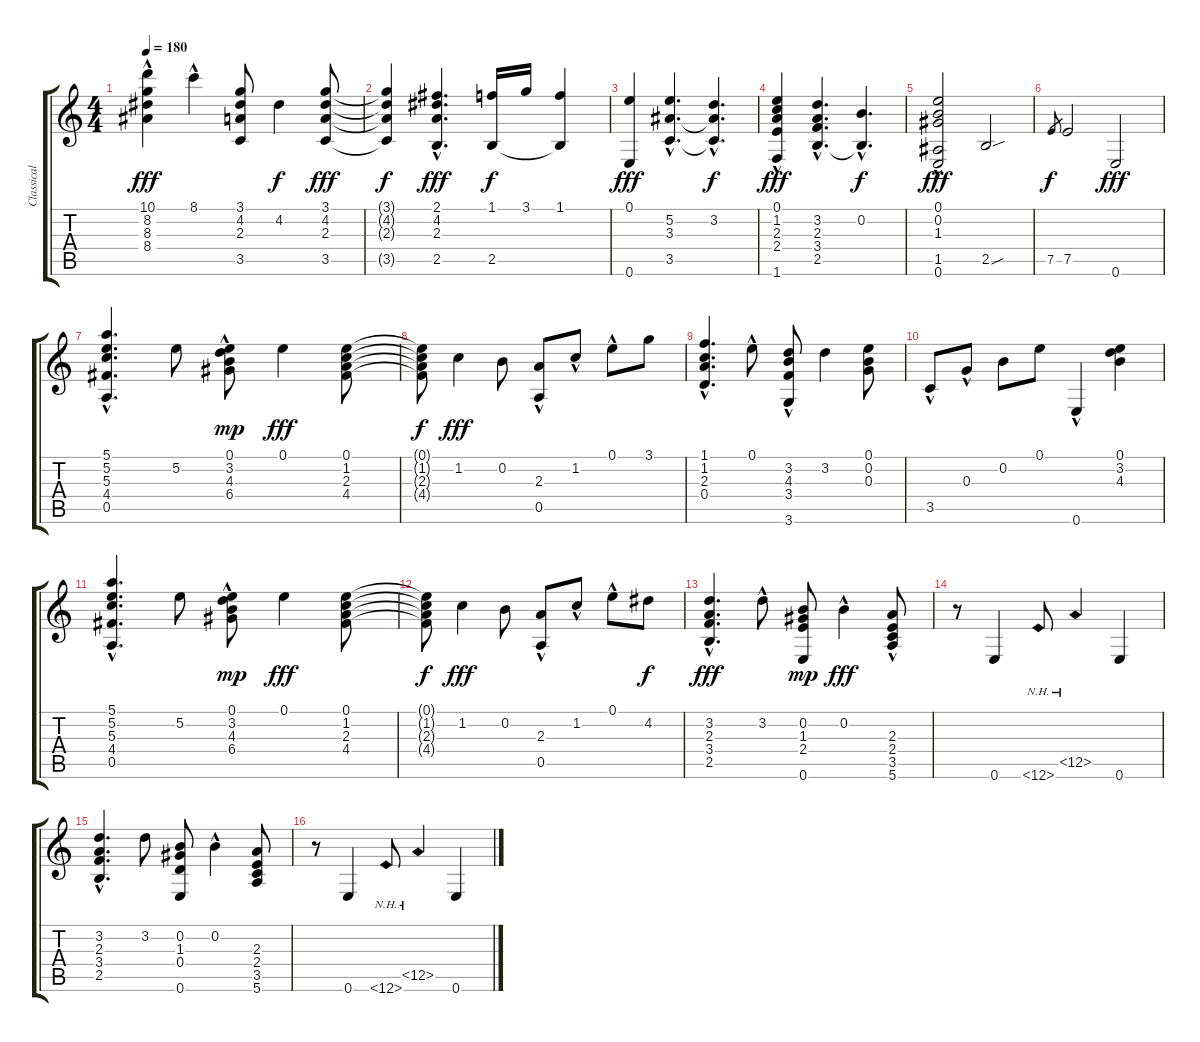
\track ("Classical Guitar" "Classical ") {instrument acousticguitarnylon}
\staff {score tabs}
\tuning (E4 B3 G3 D3 A2 E2) {hide}
\ts (4 4)
\tempo 180
\clef g2
\ks c
(10.1 8.2 8.3{hac} 8.4{hac}).4{dy fff} 8.1{hac}.4 (3.1 4.2 2.3 3.5).8 4.2.4{dy f} (3.1 4.2 2.3 3.5).8{dy fff} |
(3.1{t} 4.2{t} 2.3{t} 3.5{t}).4{dy f} (2.1{hac} 4.2{hac} 2.3{hac} 2.5{hac}).4{d dy fff} (1.1 2.5).16{dy f} 3.1.16 (1.1 2.5{t}).4 |
(0.1 0.6).4{dy fff} (5.2{hac} 3.3 3.5{hac}).4{d} (3.2{hac} 3.3{hac t} 3.5{hac t}).4{d dy f} |
(0.1 1.2{hac} 2.3 2.4{hac} 1.6{hac}).4{dy fff} (3.2{hac} 2.3{hac} 3.4 2.5{hac}).4{d} (0.2{hac} 2.5{hac t}).4{d dy f} |
(0.1 0.2 1.3{hac} 1.5{hac} 0.6{hac}).2{dy fff} 2.5{sou}.2 |
7.5.8{gr dy f} 7.5.2 0.6.2{dy fff} |
(5.1{hac} 5.2{hac} 5.3{hac} 4.4 0.5{hac}).4{d} 5.2.8 (0.1{hac} 3.2 4.3{hac} 6.4).8{dy mp} 0.1.4{dy fff} (0.1 1.2 2.3 4.4).8 |
(0.1{t} 1.2{t} 2.3{t} 4.4{t}).8{dy f} 1.2.4{dy fff} 0.2.8 (2.3{hac} 0.5{hac}).8 1.2{hac}.8 0.1{hac}.8 3.1.8 |
(1.1{hac} 1.2{hac} 2.3{hac} 0.4{hac}).4{d} 0.1{hac}.8 (3.2 4.3{hac} 3.4{hac} 3.6{hac}).8 3.2.4 (0.1 0.2 0.3).8 |
3.5{hac}.8 0.3{hac}.8 0.2.8 0.1.8 0.6{hac}.4 (0.1 3.2 4.3).4 |
(5.1{hac} 5.2{hac} 5.3{hac} 4.4 0.5{hac}).4{d} 5.2.8 (0.1{hac} 3.2 4.3{hac} 6.4).8{dy mp} 0.1.4{dy fff} (0.1 1.2 2.3 4.4).8 |
(0.1{t} 1.2{t} 2.3{t} 4.4{t}).8{dy f} 1.2.4{dy fff} 0.2.8 (2.3{hac} 0.5{hac}).8 1.2{hac}.8 0.1{hac}.8 4.2.8{dy f} |
(3.2{hac} 2.3{hac} 3.4{hac} 2.5{hac}).4{d dy fff} 3.2{hac}.8 (0.2 1.3 2.4 0.6).8{dy mp} 0.2{hac}.4{dy fff} (2.3 2.4{hac} 3.5{hac} 5.6{hac}).8 |
r.8 0.6.4 0.6{nh}.8 0.5{nh}.4 0.6.4 |
(3.2{hac} 2.3 3.4 2.5{hac}).4{d} 3.2.8 (0.2 1.3 0.4 0.6).8 0.2{hac}.4 (2.3 2.4 3.5 5.6).8 |
r.8 0.6.4 0.6{nh}.8 0.5{nh}.4 0.6.4
